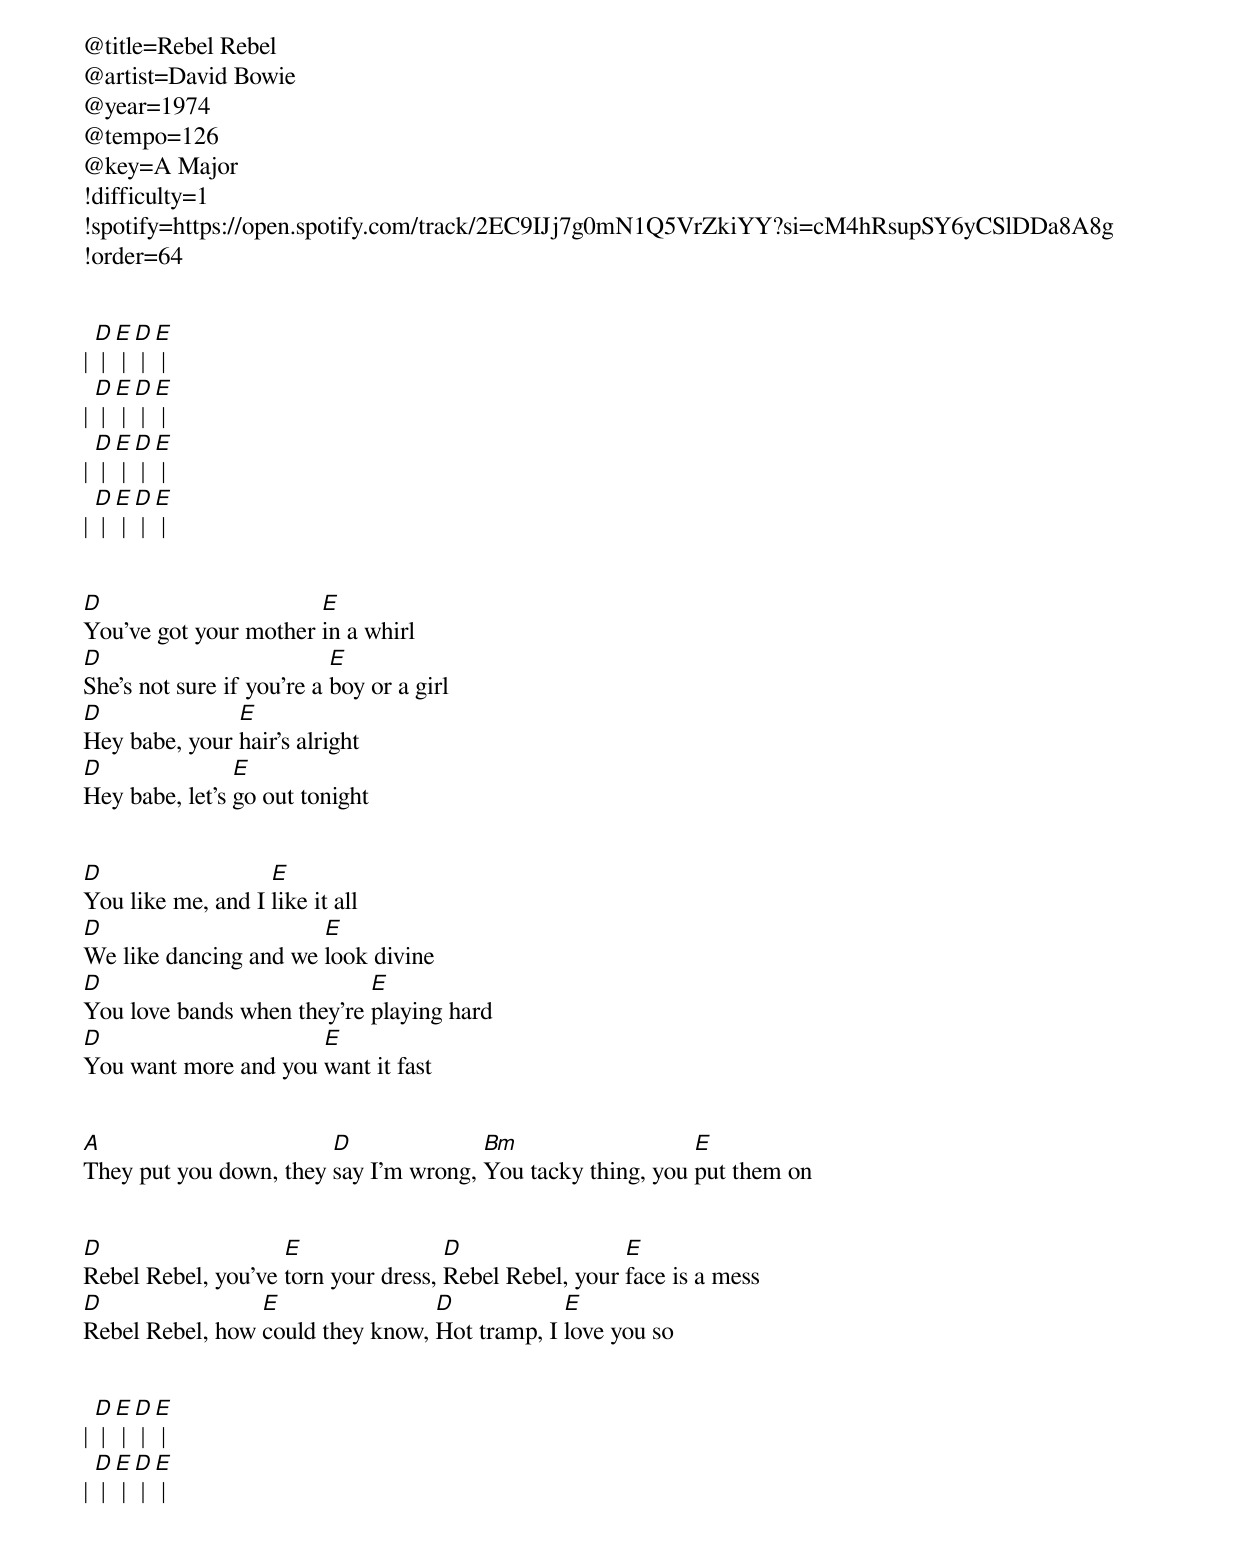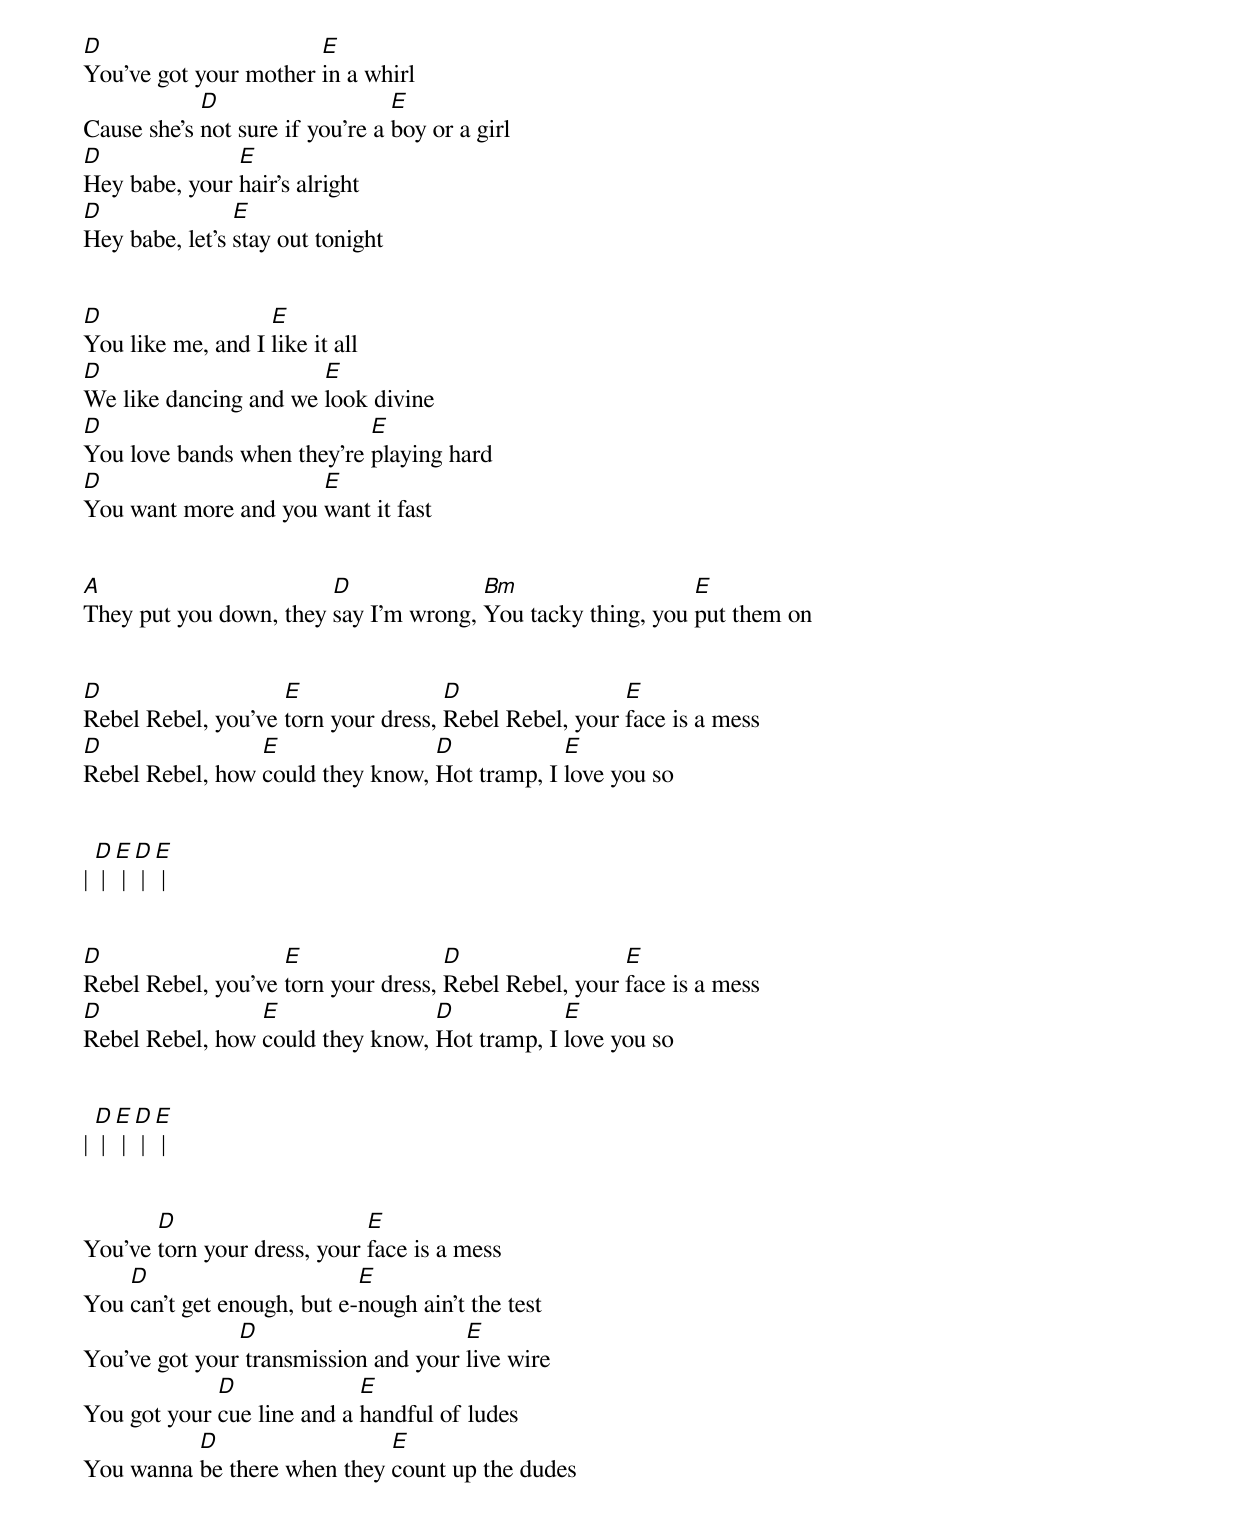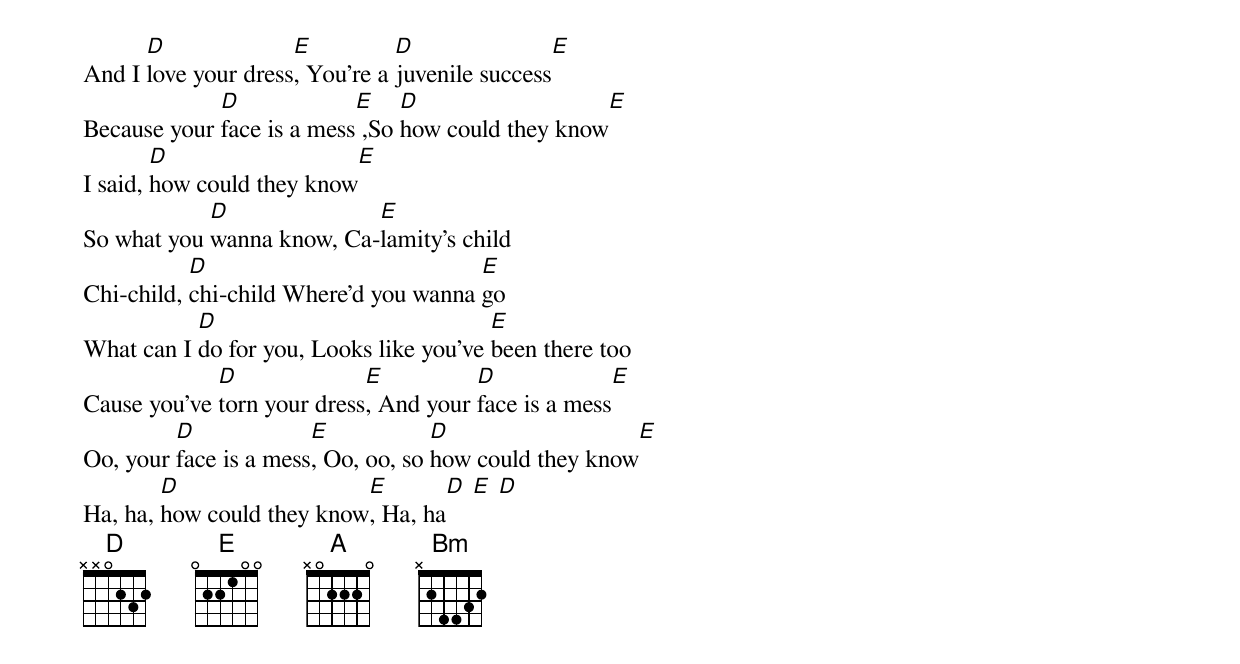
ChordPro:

@title=Rebel Rebel
@artist=David Bowie
@year=1974
@tempo=126
@key=A Major
!difficulty=1
!spotify=https://open.spotify.com/track/2EC9IJj7g0mN1Q5VrZkiYY?si=cM4hRsupSY6yCSlDDa8A8g
!order=64


| [D] | [E] | [D] | [E] |
| [D] | [E] | [D] | [E] |
| [D] | [E] | [D] | [E] |
| [D] | [E] | [D] | [E] |


[D]You've got your mother [E]in a whirl
[D]She's not sure if you're a [E]boy or a girl
[D]Hey babe, your [E]hair's alright
[D]Hey babe, let's [E]go out tonight


[D]You like me, and I [E]like it all
[D]We like dancing and we [E]look divine
[D]You love bands when they're [E]playing hard
[D]You want more and you [E]want it fast


[A]They put you down, they [D]say I'm wrong, [Bm]You tacky thing, you [E]put them on


[D]Rebel Rebel, you've [E]torn your dress, [D]Rebel Rebel, your [E]face is a mess
[D]Rebel Rebel, how [E]could they know, [D]Hot tramp, I [E]love you so


| [D] | [E] | [D] | [E] |
| [D] | [E] | [D] | [E] |


[D]You've got your mother [E]in a whirl
Cause she's [D]not sure if you're a [E]boy or a girl
[D]Hey babe, your [E]hair's alright
[D]Hey babe, let's [E]stay out tonight


[D]You like me, and I [E]like it all
[D]We like dancing and we [E]look divine
[D]You love bands when they're [E]playing hard
[D]You want more and you [E]want it fast


[A]They put you down, they [D]say I'm wrong, [Bm]You tacky thing, you [E]put them on


[D]Rebel Rebel, you've [E]torn your dress, [D]Rebel Rebel, your [E]face is a mess
[D]Rebel Rebel, how [E]could they know, [D]Hot tramp, I [E]love you so


| [D] | [E] | [D] | [E] |


[D]Rebel Rebel, you've [E]torn your dress, [D]Rebel Rebel, your [E]face is a mess
[D]Rebel Rebel, how [E]could they know, [D]Hot tramp, I [E]love you so


| [D] | [E] | [D] | [E] |


You've [D]torn your dress, your [E]face is a mess
You [D]can't get enough, but e-[E]nough ain't the test
You've got your[D] transmission and your [E]live wire
You got your [D]cue line and a [E]handful of ludes
You wanna [D]be there when they [E]count up the dudes
And I [D]love your dress[E], You're a [D]juvenile success[E]
Because your [D]face is a mess[E] ,So [D]how could they know[E]
I said, [D]how could they know[E]
So what you [D]wanna know, Ca-[E]lamity's child
Chi-child, [D]chi-child Where'd you wanna [E]go
What can I [D]do for you, Looks like you've [E]been there too
Cause you've [D]torn your dress[E], And your [D]face is a mess[E]
Oo, your [D]face is a mess[E], Oo, oo, so [D]how could they know[E]
Ha, ha, [D]how could they know[E], Ha, ha[D] [E] [D]
